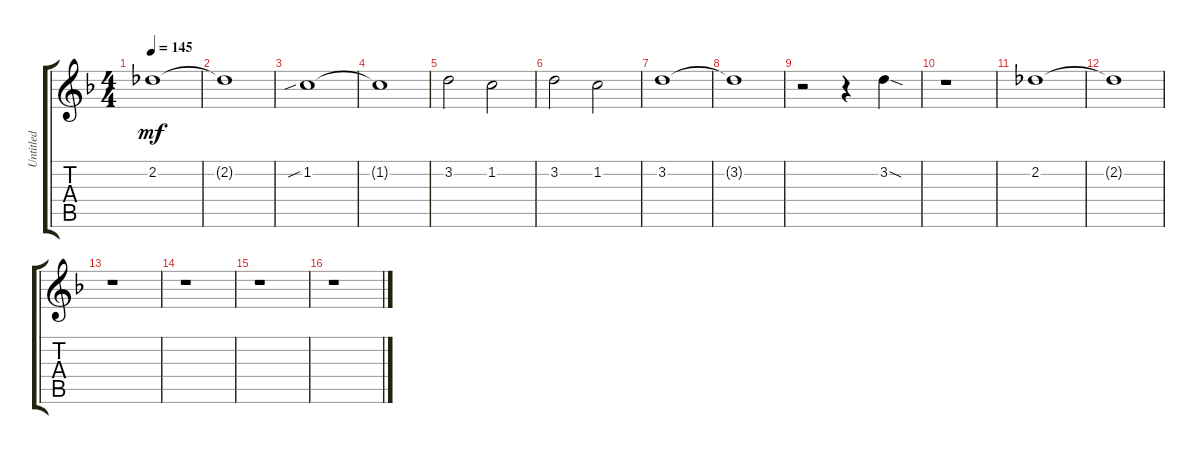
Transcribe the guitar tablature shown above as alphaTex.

\track ("Untitled" "Untitled") {instrument overdrivenguitar}
\staff {score tabs}
\tuning (E4 B3 G3 D3 A2 D2) {hide}
\ts (4 4)
\tempo 145
\clef g2
\ks f
2.2.1{dy mf} |
2.2{t}.1 |
1.2{sib}.1 |
1.2{t}.1 |
3.2.2 1.2.2 |
3.2.2 1.2.2 |
3.2.1 |
3.2{t}.1 |
r.2 r.4 3.2{sod}.4 |
r.1 |
2.2.1 |
2.2{t}.1 |
r.1 |
r.1 |
r.1 |
r.1
